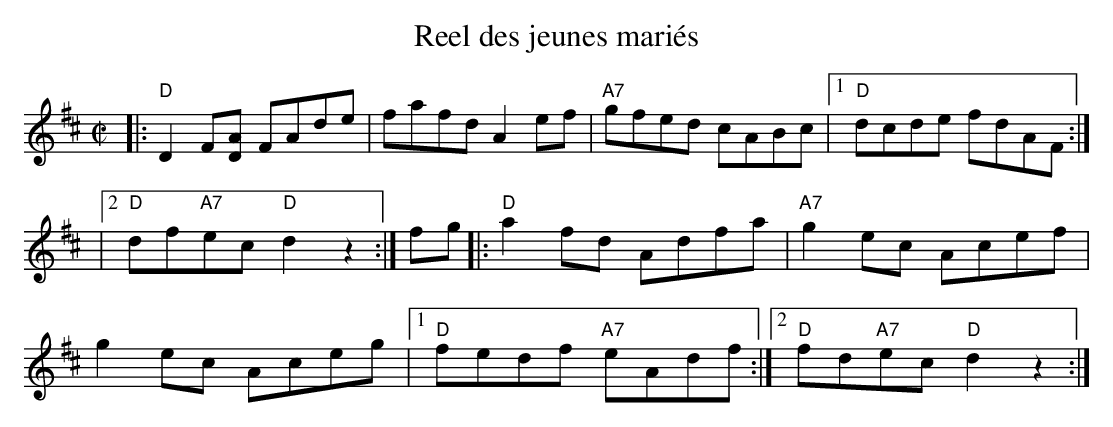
X:1
T: Reel des jeunes mariés
M: C|
L: 1/8
K: D
|: "D"D2F[AD] FAde | fafd A2ef | "A7"gfed cABc |1 "D"dcde fdAF :|
|2"D"df"A7"ec "D"d2z2 :|fg|: "D"a2fd Adfa | "A7"g2ec Acef |
g2ec Aceg |1 "D"fedf "A7"eAdf :|2 "D"fd"A7"ec "D"d2z2 :|
